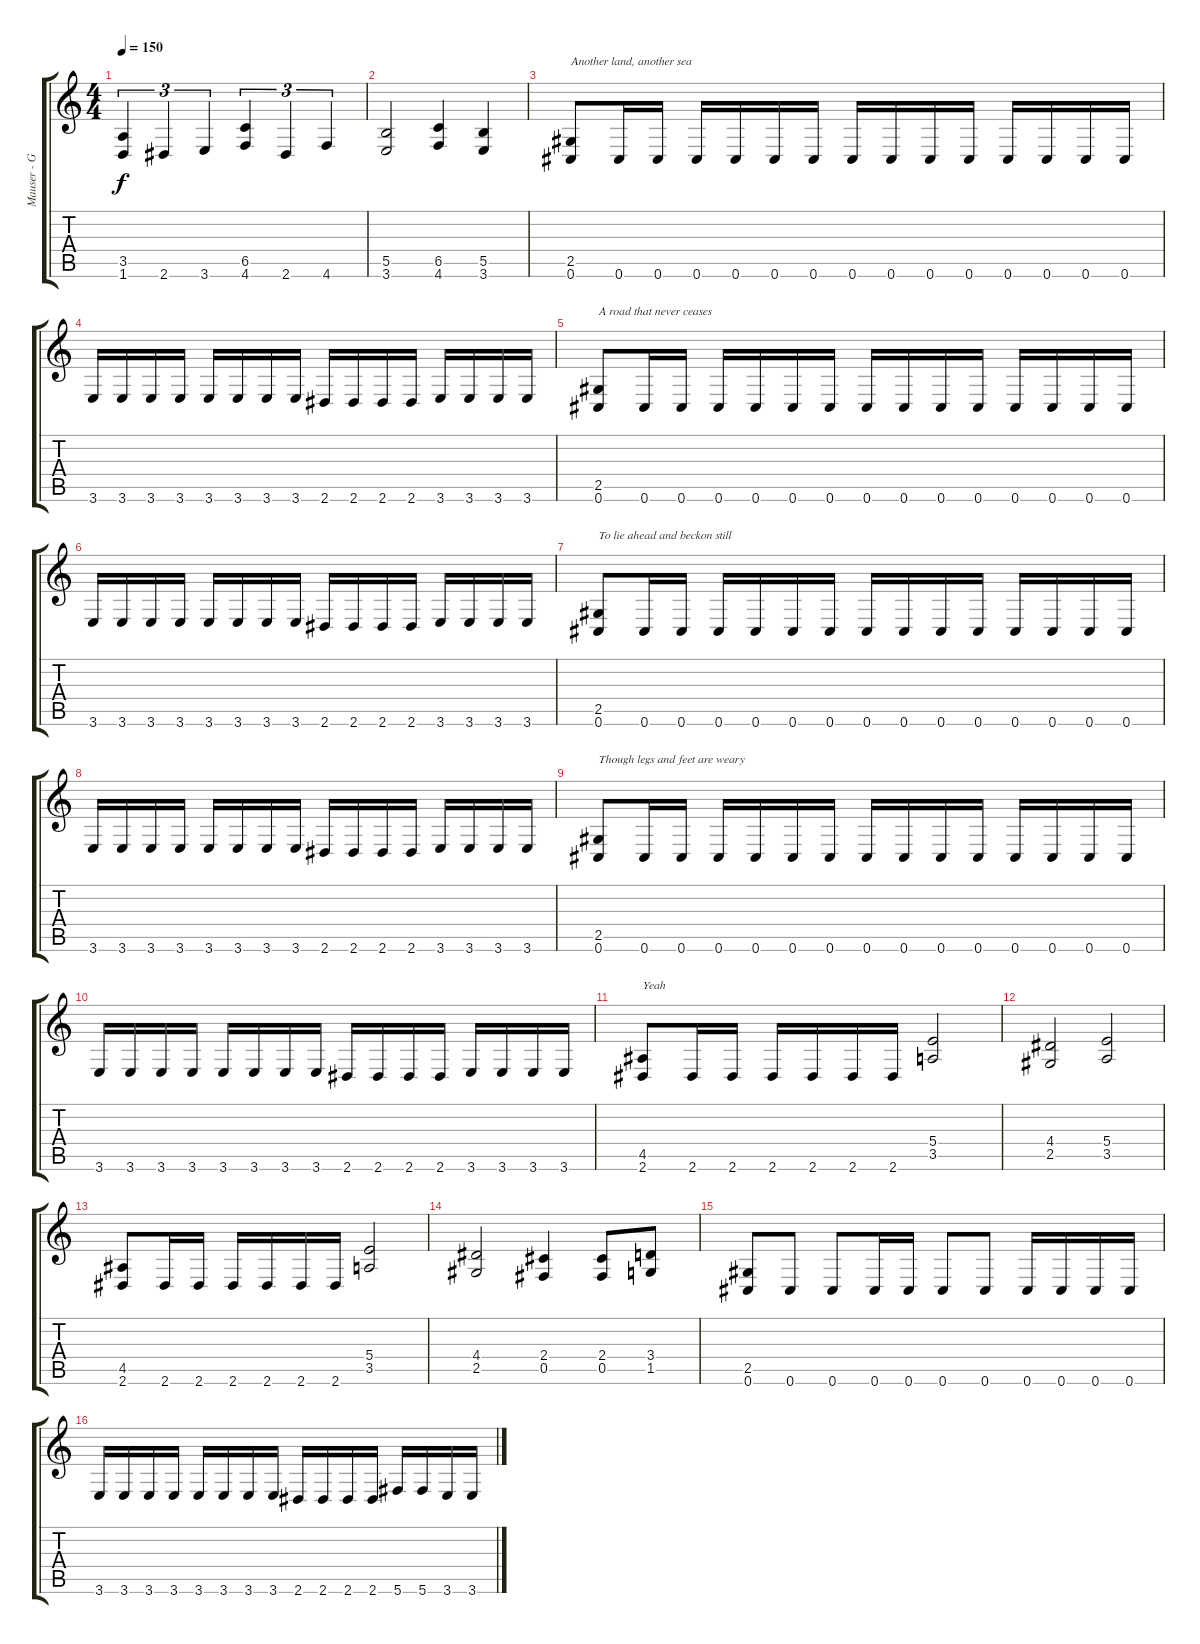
\track ("Mauser - Guitar" "Mauser - G") {instrument distortionguitar}
\staff {score tabs}
\tuning (Db4 Ab3 E3 B2 Gb2 Db2) {hide}
\ts (4 4)
\tempo 150
\clef g2
\ks c
(3.5 1.6).4{tu (3 2) dy f} 2.6.4{tu (3 2)} 3.6.4{tu (3 2)} (6.5 4.6).4{tu (3 2)} 2.6.4{tu (3 2)} 4.6.4{tu (3 2)} |
(5.5 3.6).2 (6.5 4.6).4 (5.5 3.6).4 |
(2.5 0.6).8{txt "Another land, another sea"} 0.6.16 0.6.16 0.6.16 0.6.16 0.6.16 0.6.16 0.6.16 0.6.16 0.6.16 0.6.16 0.6.16 0.6.16 0.6.16 0.6.16 |
3.6.16 3.6.16 3.6.16 3.6.16 3.6.16 3.6.16 3.6.16 3.6.16 2.6.16 2.6.16 2.6.16 2.6.16 3.6.16 3.6.16 3.6.16 3.6.16 |
(2.5 0.6).8{txt "A road that never ceases"} 0.6.16 0.6.16 0.6.16 0.6.16 0.6.16 0.6.16 0.6.16 0.6.16 0.6.16 0.6.16 0.6.16 0.6.16 0.6.16 0.6.16 |
3.6.16 3.6.16 3.6.16 3.6.16 3.6.16 3.6.16 3.6.16 3.6.16 2.6.16 2.6.16 2.6.16 2.6.16 3.6.16 3.6.16 3.6.16 3.6.16 |
(2.5 0.6).8{txt "To lie ahead and beckon still"} 0.6.16 0.6.16 0.6.16 0.6.16 0.6.16 0.6.16 0.6.16 0.6.16 0.6.16 0.6.16 0.6.16 0.6.16 0.6.16 0.6.16 |
3.6.16 3.6.16 3.6.16 3.6.16 3.6.16 3.6.16 3.6.16 3.6.16 2.6.16 2.6.16 2.6.16 2.6.16 3.6.16 3.6.16 3.6.16 3.6.16 |
(2.5 0.6).8{txt "Though legs and feet are weary"} 0.6.16 0.6.16 0.6.16 0.6.16 0.6.16 0.6.16 0.6.16 0.6.16 0.6.16 0.6.16 0.6.16 0.6.16 0.6.16 0.6.16 |
3.6.16 3.6.16 3.6.16 3.6.16 3.6.16 3.6.16 3.6.16 3.6.16 2.6.16 2.6.16 2.6.16 2.6.16 3.6.16 3.6.16 3.6.16 3.6.16 |
(4.5 2.6).8{txt "Yeah"} 2.6.16 2.6.16 2.6.16 2.6.16 2.6.16 2.6.16 (5.4 3.5).2 |
(4.4 2.5).2 (5.4 3.5).2 |
(4.5 2.6).8 2.6.16 2.6.16 2.6.16 2.6.16 2.6.16 2.6.16 (5.4 3.5).2 |
(4.4 2.5).2 (2.4 0.5).4 (2.4 0.5).8 (3.4 1.5).8 |
(2.5 0.6).8 0.6.8 0.6.8 0.6.16 0.6.16 0.6.8 0.6.8 0.6.16 0.6.16 0.6.16 0.6.16 |
3.6.16 3.6.16 3.6.16 3.6.16 3.6.16 3.6.16 3.6.16 3.6.16 2.6.16 2.6.16 2.6.16 2.6.16 5.6.16 5.6.16 3.6.16 3.6.16
